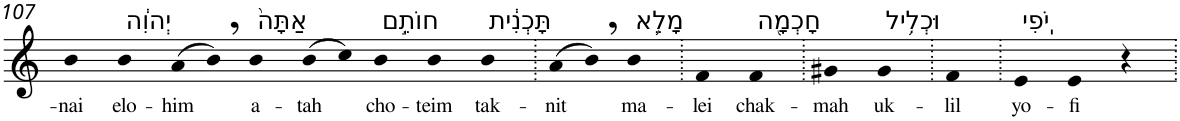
**kern	**text
*part1	*part1
*staff1	*staff1
*I"Piano	*
*I'Pno	*
!!LO:PB:g=z
*clefG2	*
*k[]	*
=107	=107
!	!LO:LY:b
4b	-nai
!LO:TX:a:t=יְהוִ֔ה	!
!	!LO:LY:b
4b	elo-
!	!LO:LY:b
(>8a	-him
8b,)	.
!LO:TX:a:t=אַתָּה֙	!
!	!LO:LY:b
4b	a-
!	!LO:LY:b
(>8b	-tah
8cc)	.
!LO:TX:a:t=חוֹתֵ֣ם	!
!	!LO:LY:b
4b	cho-
!	!LO:LY:b
4b	-teim
!LO:TX:a:t=תָּכְנִ֔ית	!
!	!LO:LY:b
4b	tak-
=108.	=108.
!	!LO:LY:b
(>8a	-nit
8b,)	.
!LO:TX:a:t=מָלֵ֥א	!
!	!LO:LY:b
4b	ma-
=109.	=109.
!	!LO:LY:b
4f	-lei
!LO:TX:a:t=חָכְמָ֖ה	!
!	!LO:LY:b
4f	chak-
=110.	=110.
!	!LO:LY:b
4g#X	-mah
!LO:TX:a:t=וּכְלִ֥יל	!
!	!LO:LY:b
4g#	uk-
=111.	=111.
!	!LO:LY:b
4f	-lil
=112.	=112.
!LO:TX:a:t=יֹֽפִי	!
!	!LO:LY:b
4e	yo-
!	!LO:LY:b
4e	-fi
4r	.
=.	=.
*-	*-
